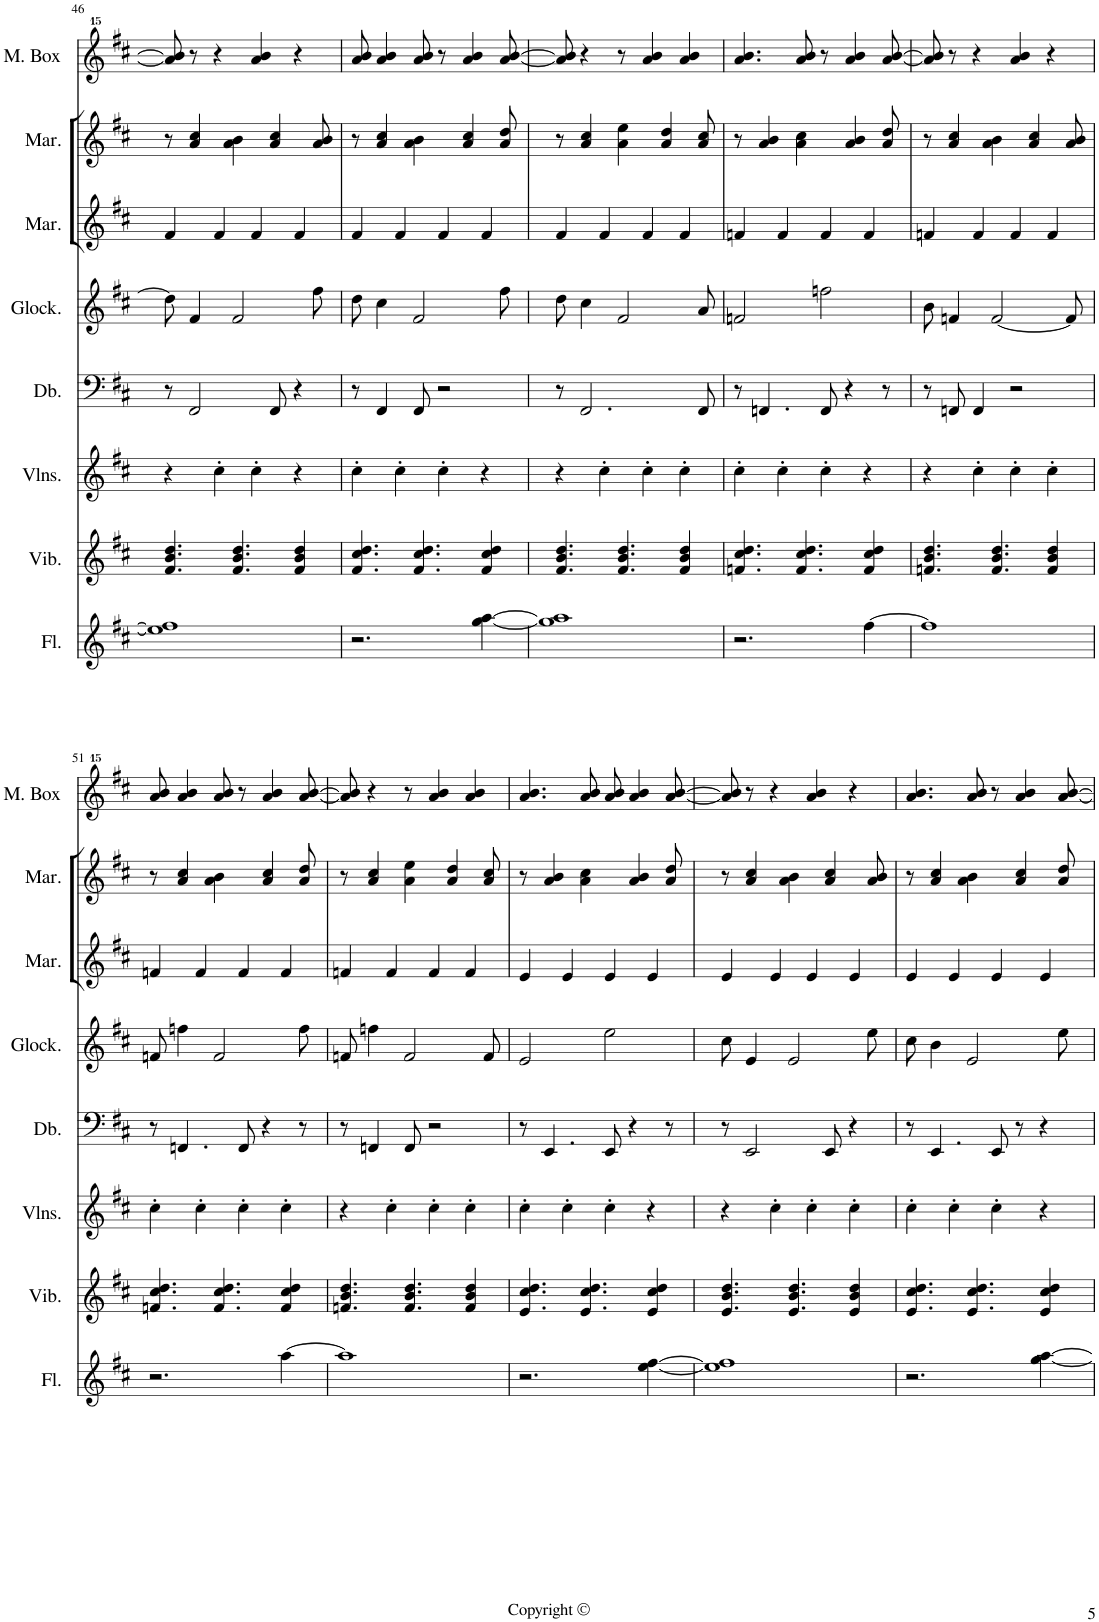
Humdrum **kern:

**kern	**kern	**kern	**kern	**kern	**kern	**kern	**kern
*part8	*part7	*part6	*part5	*part4	*part3	*part2	*part1
*staff8	*staff7	*staff6	*staff5	*staff4	*staff3	*staff2	*staff1
*I"Flute	*I"Vibraphone	*I"Violins	*I"Double Bass	*I"Glockenspiel	*I"Marimba	*I"Marimba	*I"Music Box
*I'Fl.	*I'Vib.	*I'Vlns.	*I'Db.	*I'Glock.	*I'Mar.	*I'Mar.	*I'M. Box
!!LO:PB:g=z
*clefG2	*clefG2	*clefG2	*clefF4	*clefG2	*clefG2	*clefG2	*clefG^^2
*	*	*	*Trd7c12	*Trd-14c-24	*	*	*
*k[f#c#]	*k[f#c#]	*k[f#c#]	*k[f#c#]	*k[f#c#]	*k[f#c#]	*k[f#c#]	*k[f#c#]
*M4/4	*M4/4	*M4/4	*M4/4	*M4/4	*M4/4	*M4/4	*M4/4
=46	=46	=46	=46	=46	=46	=46	=46
1ee] 1ff#]	4.f#/ 4.b/ 4.dd/	4r	8r	8dd\]	4f#/	8r	8aaa/] 8bbb/]
.	.	.	2FF#/	4f#/	.	4a/ 4cc#/	8r
.	.	4cc#'\	.	.	4f#/	.	4r
.	4.f#/ 4.b/ 4.dd/	.	.	2f#/	.	4a\ 4b\	.
.	.	4cc#'\	.	.	4f#/	.	4aaa/ 4bbb/
.	.	.	8FF#/	.	.	4a/ 4cc#/	.
.	4f#/ 4b/ 4dd/	4r	4r	.	4f#/	.	4r
.	.	.	.	8ff#\	.	8a/ 8b/	.
=47	=47	=47	=47	=47	=47	=47	=47
2.r	4.f#/ 4.cc#/ 4.dd/	4cc#'\	8r	8dd\	4f#/	8r	8aaa/ 8bbb/
.	.	.	4FF#/	4cc#\	.	4a/ 4cc#/	4aaa/ 4bbb/
.	.	4cc#'\	.	.	4f#/	.	.
.	4.f#/ 4.cc#/ 4.dd/	.	8FF#/	2f#/	.	4a\ 4b\	8aaa/ 8bbb/
.	.	4cc#'\	2r	.	4f#/	.	8r
.	.	.	.	.	.	4a/ 4cc#/	4aaa/ 4bbb/
[4gg\ [4aa\	4f#/ 4cc#/ 4dd/	4r	.	.	4f#/	.	.
.	.	.	.	8ff#\	.	8a/ 8dd/	[8aaa/ [8bbb/
=48	=48	=48	=48	=48	=48	=48	=48
1gg] 1aa]	4.f#/ 4.b/ 4.dd/	4r	8r	8dd\	4f#/	8r	8aaa/] 8bbb/]
.	.	.	2.FF#/	4cc#\	.	4a/ 4cc#/	4r
.	.	4cc#'\	.	.	4f#/	.	.
.	4.f#/ 4.b/ 4.dd/	.	.	2f#/	.	4a\ 4ee\	8r
.	.	4cc#'\	.	.	4f#/	.	4aaa/ 4bbb/
.	.	.	.	.	.	4a/ 4dd/	.
.	4f#/ 4b/ 4dd/	4cc#'\	.	.	4f#/	.	4aaa/ 4bbb/
.	.	.	8FF#/	8a/	.	8a/ 8cc#/	.
=49	=49	=49	=49	=49	=49	=49	=49
2.r	4.fn/ 4.cc#/ 4.dd/	4cc#'\	8r	2fn/	4fn/	8r	4.aaa/ 4.bbb/
.	.	.	4.FFn/	.	.	4a/ 4b/	.
.	.	4cc#'\	.	.	4f/	.	.
.	4.f/ 4.cc#/ 4.dd/	.	.	.	.	4a\ 4cc#\	8aaa/ 8bbb/
.	.	4cc#'\	8FF/	2ffn\	4f/	.	8r
.	.	.	4r	.	.	4a/ 4b/	4aaa/ 4bbb/
[4ff#\	4f/ 4cc#/ 4dd/	4r	.	.	4f/	.	.
.	.	.	8r	.	.	8a/ 8dd/	[8aaa/ [8bbb/
=50	=50	=50	=50	=50	=50	=50	=50
1ff#]	4.fn/ 4.b/ 4.dd/	4r	8r	8b\	4fn/	8r	8aaa/] 8bbb/]
.	.	.	8FFn/	4fn/	.	4a/ 4cc#/	8r
.	.	4cc#'\	4FF/	.	4f/	.	4r
.	4.f/ 4.b/ 4.dd/	.	.	[2f/	.	4a\ 4b\	.
.	.	4cc#'\	2r	.	4f/	.	4aaa/ 4bbb/
.	.	.	.	.	.	4a/ 4cc#/	.
.	4f/ 4b/ 4dd/	4cc#'\	.	.	4f/	.	4r
.	.	.	.	8f/]	.	8a/ 8b/	.
!!LO:LB:g=z
=51	=51	=51	=51	=51	=51	=51	=51
2.r	4.fn/ 4.cc#/ 4.dd/	4cc#'\	8r	8fn/	4fn/	8r	8aaa/ 8bbb/
.	.	.	4.FFn/	4ffn\	.	4a/ 4cc#/	4aaa/ 4bbb/
.	.	4cc#'\	.	.	4f/	.	.
.	4.f/ 4.cc#/ 4.dd/	.	.	2f/	.	4a\ 4b\	8aaa/ 8bbb/
.	.	4cc#'\	8FF/	.	4f/	.	8r
.	.	.	4r	.	.	4a/ 4cc#/	4aaa/ 4bbb/
[4aa\	4f/ 4cc#/ 4dd/	4cc#'\	.	.	4f/	.	.
.	.	.	8r	8ff\	.	8a/ 8dd/	[8aaa/ [8bbb/
=52	=52	=52	=52	=52	=52	=52	=52
1aa]	4.fn/ 4.b/ 4.dd/	4r	8r	8fn/	4fn/	8r	8aaa/] 8bbb/]
.	.	.	4FFn/	4ffn\	.	4a/ 4cc#/	4r
.	.	4cc#'\	.	.	4f/	.	.
.	4.f/ 4.b/ 4.dd/	.	8FF/	2f/	.	4a\ 4ee\	8r
.	.	4cc#'\	2r	.	4f/	.	4aaa/ 4bbb/
.	.	.	.	.	.	4a/ 4dd/	.
.	4f/ 4b/ 4dd/	4cc#'\	.	.	4f/	.	4aaa/ 4bbb/
.	.	.	.	8f/	.	8a/ 8cc#/	.
=53	=53	=53	=53	=53	=53	=53	=53
2.r	4.e/ 4.cc#/ 4.dd/	4cc#'\	8r	2e/	4e/	8r	4.aaa/ 4.bbb/
.	.	.	4.EE/	.	.	4a/ 4b/	.
.	.	4cc#'\	.	.	4e/	.	.
.	4.e/ 4.cc#/ 4.dd/	.	.	.	.	4a\ 4cc#\	8aaa/ 8bbb/
.	.	4cc#'\	8EE/	2ee\	4e/	.	8aaa/ 8bbb/
.	.	.	4r	.	.	4a/ 4b/	4aaa/ 4bbb/
[4ee\ [4ff#\	4e/ 4cc#/ 4dd/	4r	.	.	4e/	.	.
.	.	.	8r	.	.	8a/ 8dd/	[8aaa/ [8bbb/
=54	=54	=54	=54	=54	=54	=54	=54
1ee] 1ff#]	4.e/ 4.b/ 4.dd/	4r	8r	8cc#\	4e/	8r	8aaa/] 8bbb/]
.	.	.	2EE/	4e/	.	4a/ 4cc#/	8r
.	.	4cc#'\	.	.	4e/	.	4r
.	4.e/ 4.b/ 4.dd/	.	.	2e/	.	4a\ 4b\	.
.	.	4cc#'\	.	.	4e/	.	4aaa/ 4bbb/
.	.	.	8EE/	.	.	4a/ 4cc#/	.
.	4e/ 4b/ 4dd/	4cc#'\	4r	.	4e/	.	4r
.	.	.	.	8ee\	.	8a/ 8b/	.
=55	=55	=55	=55	=55	=55	=55	=55
2.r	4.e/ 4.cc#/ 4.dd/	4cc#'\	8r	8cc#\	4e/	8r	4.aaa/ 4.bbb/
.	.	.	4.EE/	4b\	.	4a/ 4cc#/	.
.	.	4cc#'\	.	.	4e/	.	.
.	4.e/ 4.cc#/ 4.dd/	.	.	2e/	.	4a\ 4b\	8aaa/ 8bbb/
.	.	4cc#'\	8EE/	.	4e/	.	8r
.	.	.	8r	.	.	4a/ 4cc#/	4aaa/ 4bbb/
[4gg\ [4aa\	4e/ 4cc#/ 4dd/	4r	4r	.	4e/	.	.
.	.	.	.	8ee\	.	8a/ 8dd/	[8aaa/ [8bbb/
=	=	=	=	=	=	=	=
*-	*-	*-	*-	*-	*-	*-	*-
